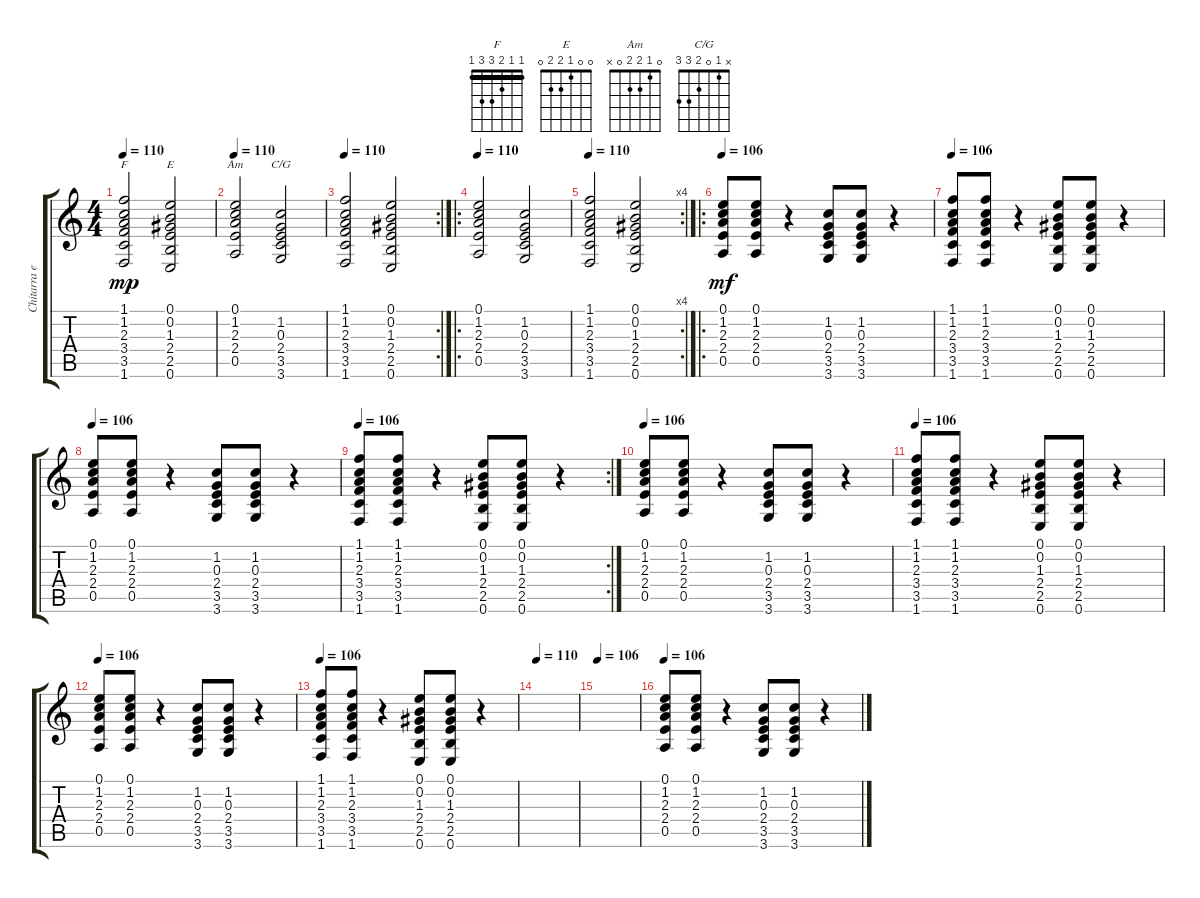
\track ("Chitarra elettrica" "Chitarra e") {instrument overdrivenguitar}
\staff {score tabs}
\tuning (E4 B3 G3 D3 A2 E2) {hide}
\chord ("F" 1 1 2 3 3 1) {barre 1}
\chord ("E" 0 0 1 2 2 0)
\chord ("Am" 0 1 2 2 0 x)
\chord ("C/G" x 1 0 2 3 3)
\ts (4 4)
\tempo 110
\clef g2
\ks c
(1.1 1.2 2.3 3.4 3.5 1.6).2{ch "F" dy mp} (0.1 0.2 1.3 2.4 2.5 0.6).2{ch "E"} |
\tempo 110
(0.1 1.2 2.3 2.4 0.5).2{ch "Am"} (1.2 0.3 2.4 3.5 3.6).2{ch "C/G"} |
\rc 2
\tempo 110
(1.1 1.2 2.3 3.4 3.5 1.6).2 (0.1 0.2 1.3 2.4 2.5 0.6).2 |
\ro
\tempo 110
(0.1 1.2 2.3 2.4 0.5).2 (1.2 0.3 2.4 3.5 3.6).2 |
\rc 4
\tempo 110
(1.1 1.2 2.3 3.4 3.5 1.6).2 (0.1 0.2 1.3 2.4 2.5 0.6).2 |
\ro
\tempo 110
\tempo 106
(0.1 1.2 2.3 2.4 0.5).8{dy mf} (0.1 1.2 2.3 2.4 0.5).8 r.4 (1.2 0.3 2.4 3.5 3.6).8 (1.2 0.3 2.4 3.5 3.6).8 r.4 |
\tempo 110
\tempo 106
(1.1 1.2 2.3 3.4 3.5 1.6).8 (1.1 1.2 2.3 3.4 3.5 1.6).8 r.4 (0.1 0.2 1.3 2.4 2.5 0.6).8 (0.1 0.2 1.3 2.4 2.5 0.6).8 r.4 |
\tempo 110
\tempo 106
(0.1 1.2 2.3 2.4 0.5).8 (0.1 1.2 2.3 2.4 0.5).8 r.4 (1.2 0.3 2.4 3.5 3.6).8 (1.2 0.3 2.4 3.5 3.6).8 r.4 |
\rc 2
\tempo 110
\tempo 106
(1.1 1.2 2.3 3.4 3.5 1.6).8 (1.1 1.2 2.3 3.4 3.5 1.6).8 r.4 (0.1 0.2 1.3 2.4 2.5 0.6).8 (0.1 0.2 1.3 2.4 2.5 0.6).8 r.4 |
\tempo 110
\tempo 106
(0.1 1.2 2.3 2.4 0.5).8 (0.1 1.2 2.3 2.4 0.5).8 r.4 (1.2 0.3 2.4 3.5 3.6).8 (1.2 0.3 2.4 3.5 3.6).8 r.4 |
\tempo 110
\tempo 106
(1.1 1.2 2.3 3.4 3.5 1.6).8 (1.1 1.2 2.3 3.4 3.5 1.6).8 r.4 (0.1 0.2 1.3 2.4 2.5 0.6).8 (0.1 0.2 1.3 2.4 2.5 0.6).8 r.4 |
\tempo 110
\tempo 106
(0.1 1.2 2.3 2.4 0.5).8 (0.1 1.2 2.3 2.4 0.5).8 r.4 (1.2 0.3 2.4 3.5 3.6).8 (1.2 0.3 2.4 3.5 3.6).8 r.4 |
\tempo 110
\tempo 106
(1.1 1.2 2.3 3.4 3.5 1.6).8 (1.1 1.2 2.3 3.4 3.5 1.6).8 r.4 (0.1 0.2 1.3 2.4 2.5 0.6).8 (0.1 0.2 1.3 2.4 2.5 0.6).8 r.4 |
\tempo 106
\tempo 110
|
\tempo 106
|
\tempo 110
\tempo 106
(0.1 1.2 2.3 2.4 0.5).8 (0.1 1.2 2.3 2.4 0.5).8 r.4 (1.2 0.3 2.4 3.5 3.6).8 (1.2 0.3 2.4 3.5 3.6).8 r.4
